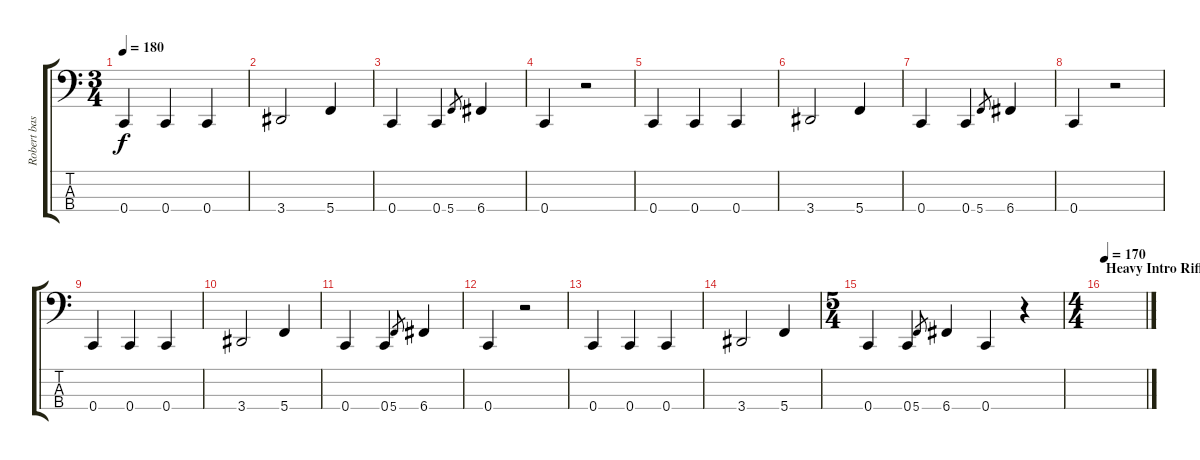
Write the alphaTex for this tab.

\track ("Robert bass" "Robert bas") {instrument electricbassfinger}
\staff {score tabs}
\tuning (F2 C2 G1 C1) {hide}
\ts (3 4)
\tempo 180
\clef f4
\ks c
0.4.4{dy f} 0.4.4 0.4.4 |
3.4.2 5.4.4 |
0.4.4 0.4.4 5.4.8{gr} 6.4.4 |
0.4.4 r.2 |
0.4.4 0.4.4 0.4.4 |
3.4.2 5.4.4 |
0.4.4 0.4.4 5.4.8{gr} 6.4.4 |
0.4.4 r.2 |
0.4.4 0.4.4 0.4.4 |
3.4.2 5.4.4 |
0.4.4 0.4.4 5.4.8{gr} 6.4.4 |
0.4.4 r.2 |
0.4.4 0.4.4 0.4.4 |
3.4.2 5.4.4 |
\ts (5 4)
0.4.4 0.4.4 5.4.8{gr} 6.4.4 0.4.4 r.4 |
\ts (4 4)
\section ("" "Heavy Intro Riff James Only")
\tempo 170
